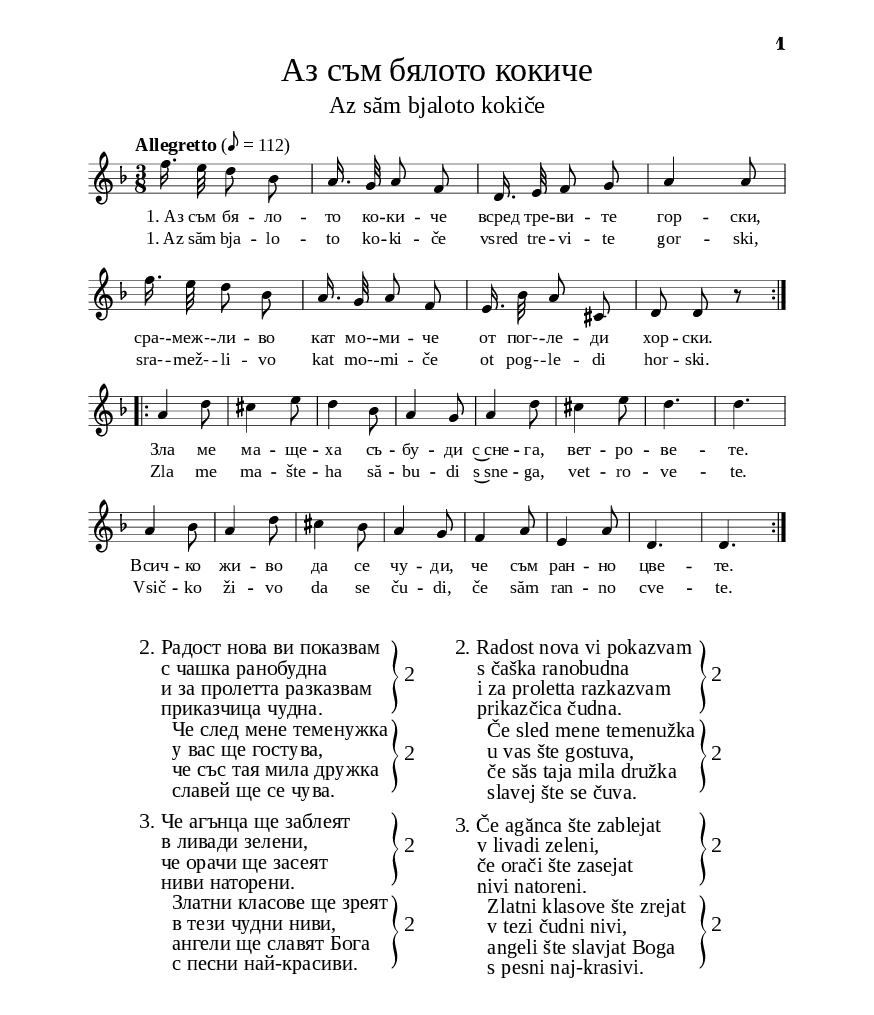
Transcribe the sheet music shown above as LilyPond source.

\version "2.24.3"

% include paper part and global functions
\include "include/globals.ily"

"rightBraces047" = \markup {
  \column {
    % repeat braces
    \translate #'(0 . -3.1 )
    \right-brace #35

    \translate #'(0 . -5.9 )
    \right-brace #35

    \translate #'(0 . -7.8 )
    \right-brace #35

    \translate #'(0 . -6.4 )
    \right-brace #35

  }
  \column {
    % repeat numbers
    \translate #'(0 . -3.7 )
    2

    \translate #'(0 . -10.7 )
    2

    \translate #'(0 . -12.6 )
    2

    \translate #'(0 . -10.9 )
    2
  }
}

\bookpart {
  \label #'ref047
  \tocItem \markup "Аз съм бялото кокиче –  Az săm bjaloto kokiče"
  \include "include/bookpart-paper.ily"
  \score {
    \include "include/score-layout.ily"


    \new Voice \absolute  {
      \clef treble
      \key d \minor
      \time 3/8
      \tempoFunc "Allegretto" 8 "112"
      \autoBeamOff

      f''16. e''32 d''8 bes' | a'16. g'32 a'8 f' | d'16. e'32 f'8 g' | a'4 a'8 \break |
      f''16. e''32 d''8 bes' | a'16. g'32 a'8 f' | e'16. bes'32 a'8 cis' | d'8 d' r | \bar ":|." \break

      \bar ":|.|:"
      a'4 d''8 | cis''4 e''8 | d''4 bes'8 | a'4 g'8 | a'4 d''8 | cis''4 e''8 | d''4. |  d''4. \break | % 17
      a'4 bes'8 | a'4 d''8 | cis''4 bes'8 |  a'4 g'8 | f'4 a'8 | e'4 a'8 |  d'4. | d'4.
      \bar ":|." \break |
    }

    \addlyrics {
      "1. Аз" съм бя -- ло -- то ко -- ки -- че
      всред тре -- ви -- те гор -- ски,
      "сра-" -- "меж-" -- ли -- во кат "мо-" -- ми -- че
      от "пог-" -- ле -- ди хор -- ски. Зла ме ма -- ще -- ха съ -- бу -- ди
      с~сне -- га, вет -- ро -- ве -- те.
      Всич -- ко жи -- во да се чу -- ди,
      че съм ран -- но цве -- те.}
      \addlyrics {
        "1. Az" săm bja -- lo -- to ko -- ki -- če
        vsred tre -- vi -- te gor -- ski,
        "sra-" -- "mež-" -- li -- vo kat "mo-" -- mi -- če
        ot "pog-" -- le -- di hor -- ski. Zla me ma -- šte -- ha să -- bu -- di
        s~sne -- ga, vet -- ro -- ve -- te.
        Vsič -- ko ži -- vo da se ču -- di,
        če săm ran -- no cve -- te.}
        \header {
          title = \titleFunc "Аз съм бялото кокиче" "Az săm bjaloto kokiče"
        }

        \midi{}

      } % score

      \markup \empty-two

      \markup \abs-fontsize #10 {
        \hspace #7
        \override #`(baseline-skip . ,bgCoupletBaselineSkip)
        \column {
          \line {    2. Радост нова ви показвам }
          \line {   "   " с чашка ранобудна }
          \line {   "   " и за пролетта разказвам }
          \line {   "   " приказчица чудна. }

          \line {  "     " Че след мене теменужка  }
          \line {   "     " у вас ще гостува, }
          \line {   "     " че със тая мила дружка }
          \line {   "     " славей ще се чува. }

          \vspace #0.5
          \line { 3. Че агънца ще заблеят  }
          \line {   "   " в ливади зелени, }
          \line {   "   " че орачи ще засеят }
          \line {   "   " ниви наторени. }

          \line { "     " Златни класове ще зреят  }
          \line {   "     " в тези чудни ниви, }
          \line {   "     " ангели ще славят Бога }
          \line {   "     " с песни най-красиви. }
        }  \"rightBraces047"

        \hspace #5
        \override #`(baseline-skip . ,bgCoupletBaselineSkip)
        \column {
          \line {    2. Radost nova vi pokazvam }
          \line {   "   " s čaška ranobudna }
          \line {   "   " i za proletta razkazvam }
          \line {   "   " prikazčica čudna. }

          \line {  "     " Če sled mene temenužka  }
          \line {   "     " u vas šte gostuva, }
          \line {   "     " če săs taja mila družka }
          \line {   "     " slavej šte se čuva. }

          \vspace #0.5
          \line { 3. Če agănca šte zablejat  }
          \line {   "   " v livadi zeleni, }
          \line {   "   " če orači šte zasejat }
          \line {   "   " nivi natoreni. }

          \line { "     " Zlatni klasove šte zrejat  }
          \line {   "     " v tezi čudni nivi, }
          \line {   "     " angeli šte slavjat Boga }
          \line {   "     " s pesni naj-krasivi. }
        }   \"rightBraces047" %column
      }  % markup

      \pageBreak

      % include foreign translation(s) of the song
      \version "2.24.3"

\markup \fill-line { \fontsize #deTitleFontSize " Ich bin das weiße Schneeglöckchen" }
\markup \null
\markup \null
\markup \abs-fontsize #10 {
  \hspace #25
  \override #`(baseline-skip . ,deCoupletBaselineSkip)

  \column {
    \line {1. Ich bin das weiße Schneeglöckchen}

    \line { "   "inmitten der Gräser des Waldes,}

    \line { "   "schüchtern wie ein junges Mädchen }

    \line { "   "unter den Blicken der Menschen. }

    \line { "     "Die böse Stiefmutter hat mich geweckt, }

    \line { "     "mit dem Schnee und mit dem Wind. }

    \line { "     "Alles Lebendige wundert sich, }

    \line { "     "dass ich eine frühe Blume bin.}

     \vspace #0.5

    \line { 2. Neue Freude zeige ich euch}

    \line { "   "mit einem früh erwachten Glöckchen,}

    \line { "   "und erzähle über den Frühling}

    \line { "   "ein wunderbares Märchen,}

    \line { "     "Dass nach mir das Veilchen}

    \line { "     "bei euch Gast sein wird, }

    \line { "     "und dass man mit dieser lieben Freundin}

    \line { "     "die Nachtigall hören wird.}
     \vspace #0.5

    \line { 3. Dass Lämmer blöken werden}

    \line { "   "auf grünen Weiden, }

    \line { "   "die Bauern werden }

    \line { "   "die gedüngten Felder säen.}

    \line { "     "Goldene Ähren werden reifen,}

    \line { "     "auf diesen wunderbaren Feldern.}

    \line { "     "Engel werden Gott lobpreisen }

    \line { "     "mit den allerschönsten Liedern.}
  }
}


    } % bookpart
